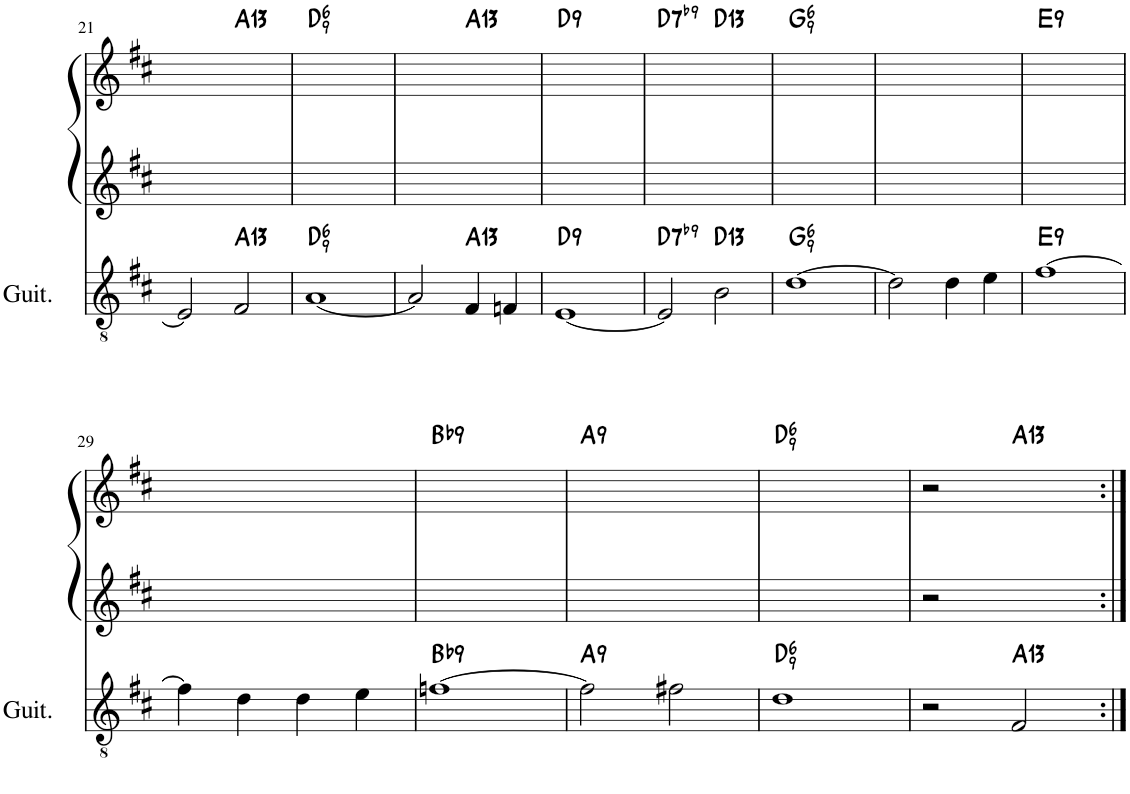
**kern	**harte	**kern	**kern	**harte
*part2	*part2	*part1	*part1	*part1
*staff3	*	*staff2	*staff1	*
*I"Acoustic Guitar	*	*I"Piano	*	*
*I'Guit.	*	*I'Pno	*	*
!!LO:PB:g=z
*clefGv2	*	*clefG2	*clefG2	*
*k[f#c#]	*	*k[f#c#]	*k[f#c#]	*
*M4/4	*	*M4/4	*M4/4	*
=21	=21	=21	=21	=21
*	*	*	*^	*
2E/]	.	1ryy	1ryy	2ryy	.
!	!LO:H:kt=13	!	!	!	!LO:H:kt=13
2F#/	A:9(11,13)	.	.	2ryy	A:9(11,13)
=22	=22	=22	=22	=22	=22
!	!LO:H:kt=6	!	!	!	!LO:H:kt=6
*	*	*	*v	*v	*
[1A	D:maj6(9)	1ryy	1ryy	D:maj6(9)
=23	=23	=23	=23	=23
*	*	*	*^	*
2A/]	.	1ryy	1ryy	2ryy	.
!	!LO:H:kt=13	!	!	!	!LO:H:kt=13
4F#/	A:9(11,13)	.	.	2ryy	A:9(11,13)
4Fn/	.	.	.	.	.
=24	=24	=24	=24	=24	=24
!	!LO:H:kt=9	!	!	!	!LO:H:kt=9
*	*	*	*v	*v	*
[1E	D:9	1ryy	1ryy	D:9
=25	=25	=25	=25	=25
!	!LO:H:kt=7	!	!	!LO:H:kt=7
*	*	*	*^	*
2E/]	D:7(b9)	1ryy	1ryy	2ryy	D:7(b9)
!	!LO:H:kt=13	!	!	!	!LO:H:kt=13
2B\	D:9(11,13)	.	.	2ryy	D:9(11,13)
=26	=26	=26	=26	=26	=26
!	!LO:H:kt=6	!	!	!	!LO:H:kt=6
*	*	*	*v	*v	*
[1d	G:maj6(9)	1ryy	1ryy	G:maj6(9)
=27	=27	=27	=27	=27
!	!	!	!	!LO:H:kt=N.C.
2d\]	.	1ryy	1ryy	N
4d\	.	.	.	.
4e\	.	.	.	.
=28	=28	=28	=28	=28
!	!LO:H:kt=9	!	!	!LO:H:kt=9
[1f#	E:9	1ryy	1ryy	E:9
!!LO:LB:g=z
=29	=29	=29	=29	=29
4f#\]	.	1ryy	1ryy	.
4d\	.	.	.	.
4d\	.	.	.	.
4e\	.	.	.	.
=30	=30	=30	=30	=30
!	!LO:H:kt=9	!	!	!LO:H:kt=9
[1fn	Bb:9	1ryy	1ryy	Bb:9
=31	=31	=31	=31	=31
!	!LO:H:kt=9	!	!	!LO:H:kt=9
2f\]	A:9	1ryy	1ryy	A:9
2f#X\	.	.	.	.
=32	=32	=32	=32	=32
!	!LO:H:kt=6	!	!	!LO:H:kt=6
1d	D:maj6(9)	1ryy	1ryy	D:maj6(9)
=33	=33	=33	=33	=33
2r	.	2r	2r	.
!	!LO:H:kt=13	!	!	!LO:H:kt=13
2F#/	A:9(11,13)	2ryy	2ryy	A:9(11,13)
=:|!	=:|!	=:|!	=:|!	=:|!
*-	*-	*-	*-	*-
